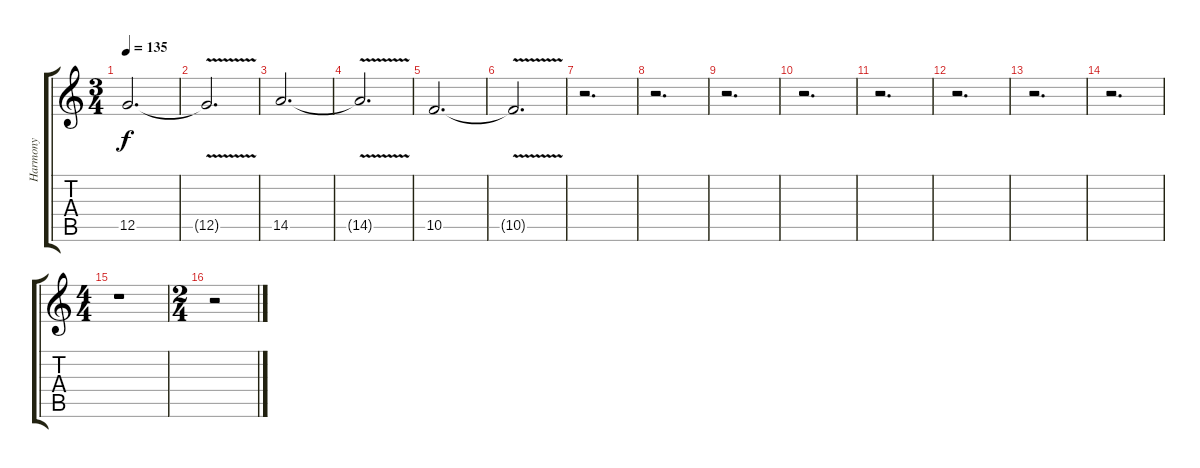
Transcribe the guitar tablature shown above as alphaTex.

\track ("Harmony" "Harmony") {instrument distortionguitar}
\staff {score tabs}
\tuning (D4 A3 F3 C3 G2 C2) {hide}
\ts (3 4)
\tempo 135
\clef g2
\ks c
12.5.2{d dy f} |
12.5{v t}.2{d} |
14.5.2{d} |
14.5{v t}.2{d} |
10.5.2{d} |
10.5{v t}.2{d} |
r.2{d} |
r.2{d} |
r.2{d} |
r.2{d} |
r.2{d} |
r.2{d} |
r.2{d} |
r.2{d} |
\ts (4 4)
r.1 |
\ts (2 4)
r.2
